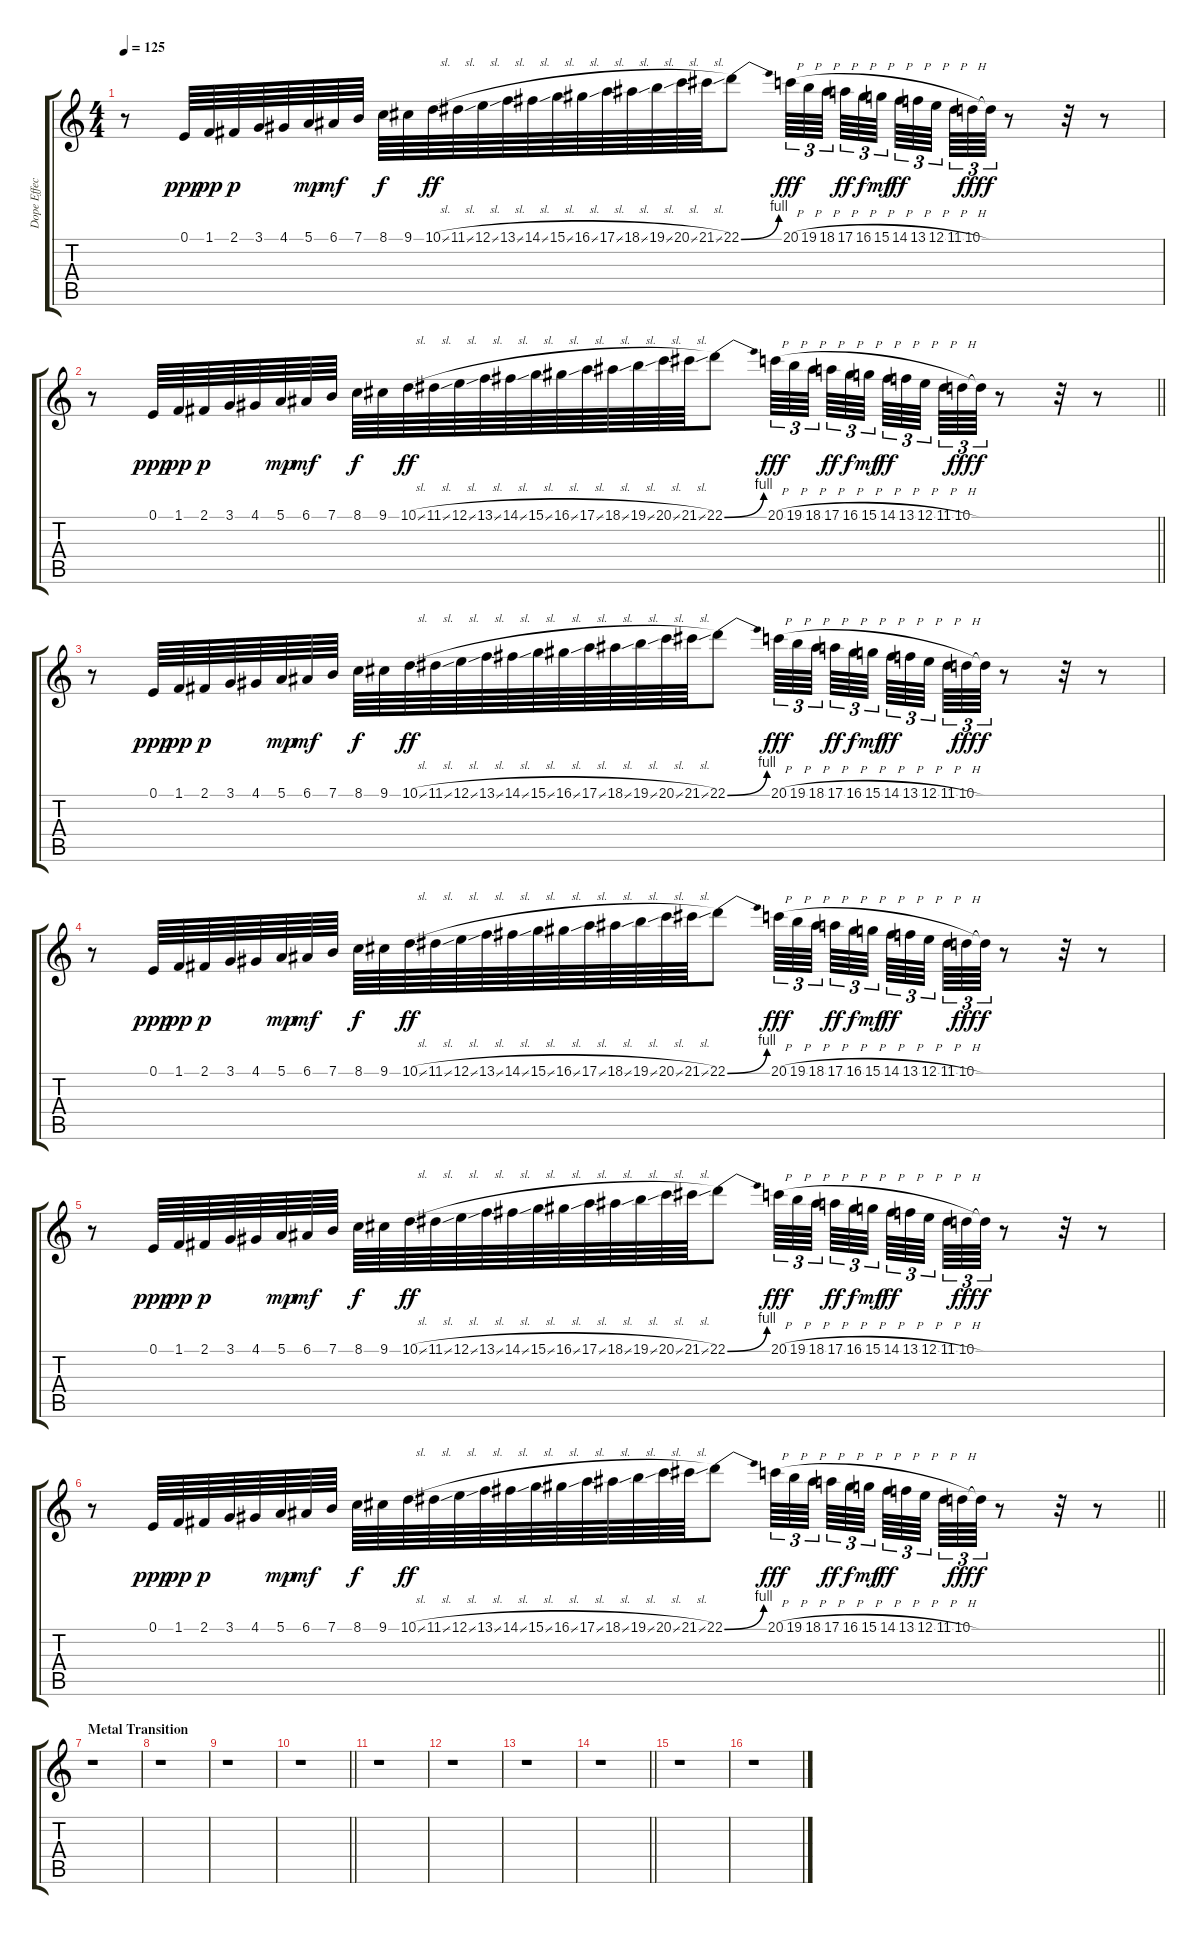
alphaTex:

\track ("Dope Effects" "Dope Effec") {instrument tremolostrings}
\staff {score tabs}
\tuning (E4 B3 G3 D3 A2 E2) {hide}
\ts (4 4)
\tempo 125
\clef g2
\ks c
r.8{dy f} 0.1.64{dy ppp} 1.1.64{dy pp} 2.1.64{dy p} 3.1.64 4.1.64 5.1.64{dy mp} 6.1.64{dy mf} 7.1.64 8.1.64{dy f} 9.1.64 10.1{sl}.64{dy ff} 11.1{sl}.64 12.1{sl}.64 13.1{sl}.64 14.1{sl}.64 15.1{sl}.64 16.1{sl}.64 17.1{sl}.64 18.1{sl}.64 19.1{sl}.64 20.1{sl}.64 21.1{sl}.64 22.1{be (bend 0 0 60 4)}.8 20.1{h}.64{tu (3 2) dy fff} 19.1{h}.64{tu (3 2)} 18.1{h}.64{tu (3 2) beam splitsecondary} 17.1{h}.64{tu (3 2) dy ff} 16.1{h}.64{tu (3 2) dy f} 15.1{h}.64{tu (3 2) dy mf beam splitsecondary} 14.1{h}.64{tu (3 2) dy ff} 13.1{h}.64{tu (3 2)} 12.1{h}.64{tu (3 2) beam splitsecondary} 11.1{h}.64{tu (3 2)} 10.1{h}.64{tu (3 2) dy fff} 10.1{t}.64{tu (3 2) dy f} r.8 r.32 r.8 |
\barLineRight lightlight
r.8 0.1.64{dy ppp} 1.1.64{dy pp} 2.1.64{dy p} 3.1.64 4.1.64 5.1.64{dy mp} 6.1.64{dy mf} 7.1.64 8.1.64{dy f} 9.1.64 10.1{sl}.64{dy ff} 11.1{sl}.64 12.1{sl}.64 13.1{sl}.64 14.1{sl}.64 15.1{sl}.64 16.1{sl}.64 17.1{sl}.64 18.1{sl}.64 19.1{sl}.64 20.1{sl}.64 21.1{sl}.64 22.1{be (bend 0 0 60 4)}.8 20.1{h}.64{tu (3 2) dy fff} 19.1{h}.64{tu (3 2)} 18.1{h}.64{tu (3 2) beam splitsecondary} 17.1{h}.64{tu (3 2) dy ff} 16.1{h}.64{tu (3 2) dy f} 15.1{h}.64{tu (3 2) dy mf beam splitsecondary} 14.1{h}.64{tu (3 2) dy ff} 13.1{h}.64{tu (3 2)} 12.1{h}.64{tu (3 2) beam splitsecondary} 11.1{h}.64{tu (3 2)} 10.1{h}.64{tu (3 2) dy fff} 10.1{t}.64{tu (3 2) dy f} r.8 r.32 r.8 |
r.8 0.1.64{dy ppp} 1.1.64{dy pp} 2.1.64{dy p} 3.1.64 4.1.64 5.1.64{dy mp} 6.1.64{dy mf} 7.1.64 8.1.64{dy f} 9.1.64 10.1{sl}.64{dy ff} 11.1{sl}.64 12.1{sl}.64 13.1{sl}.64 14.1{sl}.64 15.1{sl}.64 16.1{sl}.64 17.1{sl}.64 18.1{sl}.64 19.1{sl}.64 20.1{sl}.64 21.1{sl}.64 22.1{be (bend 0 0 60 4)}.8 20.1{h}.64{tu (3 2) dy fff} 19.1{h}.64{tu (3 2)} 18.1{h}.64{tu (3 2) beam splitsecondary} 17.1{h}.64{tu (3 2) dy ff} 16.1{h}.64{tu (3 2) dy f} 15.1{h}.64{tu (3 2) dy mf beam splitsecondary} 14.1{h}.64{tu (3 2) dy ff} 13.1{h}.64{tu (3 2)} 12.1{h}.64{tu (3 2) beam splitsecondary} 11.1{h}.64{tu (3 2)} 10.1{h}.64{tu (3 2) dy fff} 10.1{t}.64{tu (3 2) dy f} r.8 r.32 r.8 |
r.8 0.1.64{dy ppp} 1.1.64{dy pp} 2.1.64{dy p} 3.1.64 4.1.64 5.1.64{dy mp} 6.1.64{dy mf} 7.1.64 8.1.64{dy f} 9.1.64 10.1{sl}.64{dy ff} 11.1{sl}.64 12.1{sl}.64 13.1{sl}.64 14.1{sl}.64 15.1{sl}.64 16.1{sl}.64 17.1{sl}.64 18.1{sl}.64 19.1{sl}.64 20.1{sl}.64 21.1{sl}.64 22.1{be (bend 0 0 60 4)}.8 20.1{h}.64{tu (3 2) dy fff} 19.1{h}.64{tu (3 2)} 18.1{h}.64{tu (3 2) beam splitsecondary} 17.1{h}.64{tu (3 2) dy ff} 16.1{h}.64{tu (3 2) dy f} 15.1{h}.64{tu (3 2) dy mf beam splitsecondary} 14.1{h}.64{tu (3 2) dy ff} 13.1{h}.64{tu (3 2)} 12.1{h}.64{tu (3 2) beam splitsecondary} 11.1{h}.64{tu (3 2)} 10.1{h}.64{tu (3 2) dy fff} 10.1{t}.64{tu (3 2) dy f} r.8 r.32 r.8 |
r.8 0.1.64{dy ppp} 1.1.64{dy pp} 2.1.64{dy p} 3.1.64 4.1.64 5.1.64{dy mp} 6.1.64{dy mf} 7.1.64 8.1.64{dy f} 9.1.64 10.1{sl}.64{dy ff} 11.1{sl}.64 12.1{sl}.64 13.1{sl}.64 14.1{sl}.64 15.1{sl}.64 16.1{sl}.64 17.1{sl}.64 18.1{sl}.64 19.1{sl}.64 20.1{sl}.64 21.1{sl}.64 22.1{be (bend 0 0 60 4)}.8 20.1{h}.64{tu (3 2) dy fff} 19.1{h}.64{tu (3 2)} 18.1{h}.64{tu (3 2) beam splitsecondary} 17.1{h}.64{tu (3 2) dy ff} 16.1{h}.64{tu (3 2) dy f} 15.1{h}.64{tu (3 2) dy mf beam splitsecondary} 14.1{h}.64{tu (3 2) dy ff} 13.1{h}.64{tu (3 2)} 12.1{h}.64{tu (3 2) beam splitsecondary} 11.1{h}.64{tu (3 2)} 10.1{h}.64{tu (3 2) dy fff} 10.1{t}.64{tu (3 2) dy f} r.8 r.32 r.8 |
\barLineRight lightlight
r.8 0.1.64{dy ppp} 1.1.64{dy pp} 2.1.64{dy p} 3.1.64 4.1.64 5.1.64{dy mp} 6.1.64{dy mf} 7.1.64 8.1.64{dy f} 9.1.64 10.1{sl}.64{dy ff} 11.1{sl}.64 12.1{sl}.64 13.1{sl}.64 14.1{sl}.64 15.1{sl}.64 16.1{sl}.64 17.1{sl}.64 18.1{sl}.64 19.1{sl}.64 20.1{sl}.64 21.1{sl}.64 22.1{be (bend 0 0 60 4)}.8 20.1{h}.64{tu (3 2) dy fff} 19.1{h}.64{tu (3 2)} 18.1{h}.64{tu (3 2) beam splitsecondary} 17.1{h}.64{tu (3 2) dy ff} 16.1{h}.64{tu (3 2) dy f} 15.1{h}.64{tu (3 2) dy mf beam splitsecondary} 14.1{h}.64{tu (3 2) dy ff} 13.1{h}.64{tu (3 2)} 12.1{h}.64{tu (3 2) beam splitsecondary} 11.1{h}.64{tu (3 2)} 10.1{h}.64{tu (3 2) dy fff} 10.1{t}.64{tu (3 2) dy f} r.8 r.32 r.8 |
\section ("" "Metal Transition")
r.1 |
r.1 |
r.1 |
\barLineRight lightlight
r.1 |
r.1 |
r.1 |
r.1 |
\barLineRight lightlight
r.1 |
r.1 |
r.1
